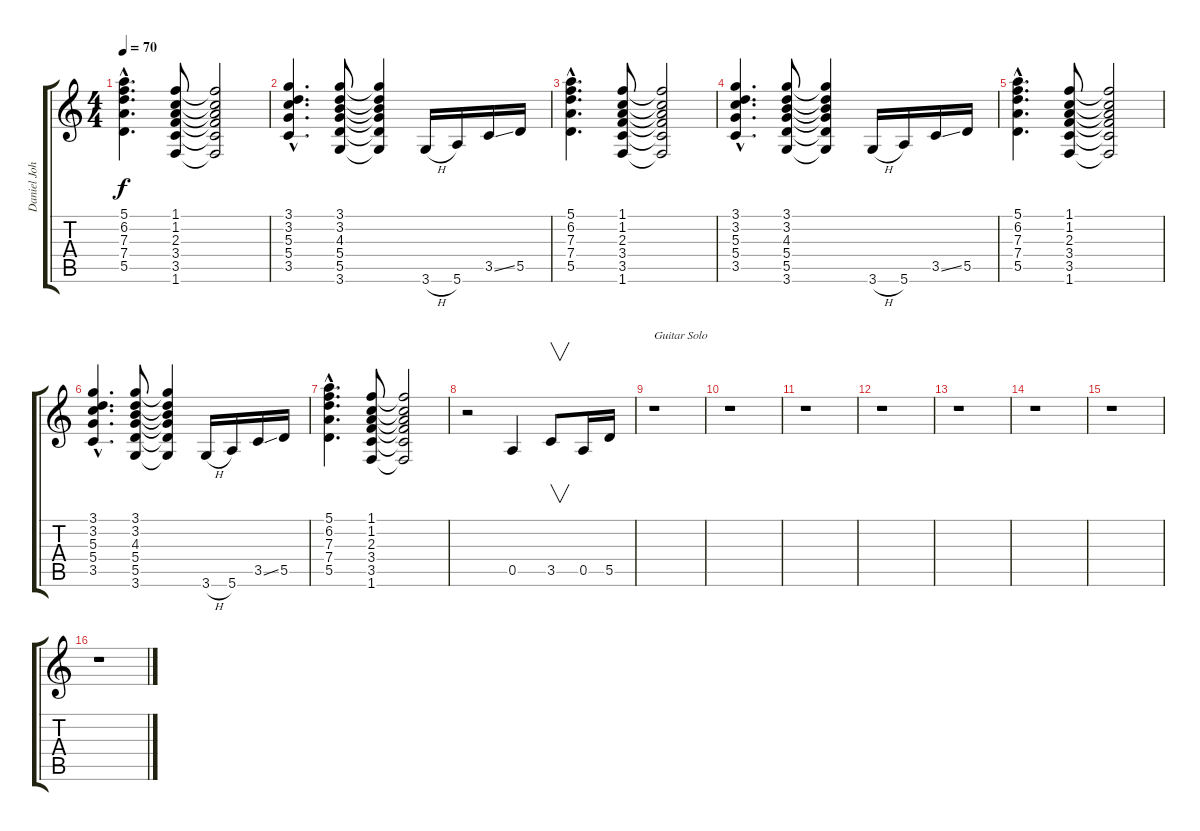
\track ("Daniel Johns (gtr2)" "Daniel Joh") {instrument acousticguitarnylon}
\staff {score tabs}
\tuning (E4 B3 G3 D3 A2 E2) {hide}
\ts (4 4)
\tempo 70
\clef g2
\ks c
(5.1{hac} 6.2{hac} 7.3{hac} 7.4{hac} 5.5{hac}).4{d dy f} (1.1 1.2 2.3 3.4 3.5 1.6).8 (1.1{t} 1.2{t} 2.3{t} 3.4{t} 3.5{t} 1.6{t}).2 |
(3.1{hac} 3.2{hac} 5.3{hac} 5.4{hac} 3.5{hac}).4{d} (3.1 3.2 4.3 5.4 5.5 3.6).8 (3.1{t} 3.2{t} 4.3{t} 5.4{t} 5.5{t} 3.6{t}).4 3.6{h}.16 5.6.16 3.5{ss}.16 5.5.16 |
(5.1{hac} 6.2{hac} 7.3{hac} 7.4{hac} 5.5{hac}).4{d} (1.1 1.2 2.3 3.4 3.5 1.6).8 (1.1{t} 1.2{t} 2.3{t} 3.4{t} 3.5{t} 1.6{t}).2 |
(3.1{hac} 3.2{hac} 5.3{hac} 5.4{hac} 3.5{hac}).4{d} (3.1 3.2 4.3 5.4 5.5 3.6).8 (3.1{t} 3.2{t} 4.3{t} 5.4{t} 5.5{t} 3.6{t}).4 3.6{h}.16 5.6.16 3.5{ss}.16 5.5.16 |
(5.1{hac} 6.2{hac} 7.3{hac} 7.4{hac} 5.5{hac}).4{d} (1.1 1.2 2.3 3.4 3.5 1.6).8 (1.1{t} 1.2{t} 2.3{t} 3.4{t} 3.5{t} 1.6{t}).2 |
(3.1{hac} 3.2{hac} 5.3{hac} 5.4{hac} 3.5{hac}).4{d} (3.1 3.2 4.3 5.4 5.5 3.6).8 (3.1{t} 3.2{t} 4.3{t} 5.4{t} 5.5{t} 3.6{t}).4 3.6{h}.16 5.6.16 3.5{ss}.16 5.5.16 |
(5.1{hac} 6.2{hac} 7.3{hac} 7.4{hac} 5.5{hac}).4{d} (1.1 1.2 2.3 3.4 3.5 1.6).8 (1.1{t} 1.2{t} 2.3{t} 3.4{t} 3.5{t} 1.6{t}).2 |
r.2 0.5.4 3.5.8{v} 0.5.16 5.5.16 |
r.1{txt "Guitar Solo"} |
r.1 |
r.1 |
r.1 |
r.1 |
r.1 |
r.1 |
r.1
